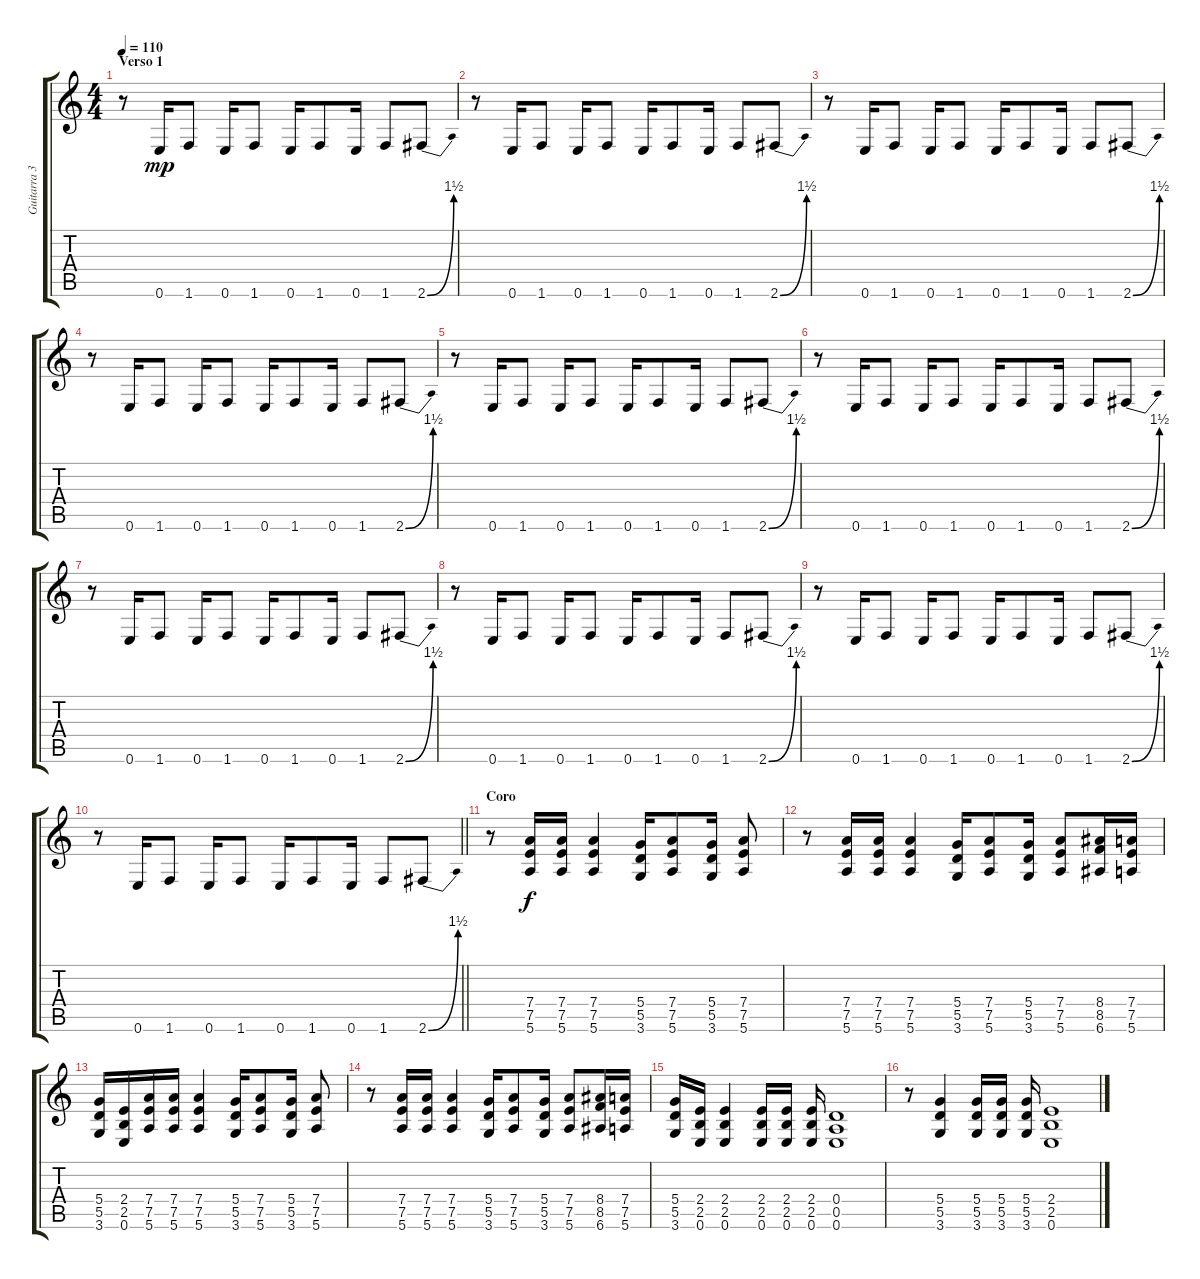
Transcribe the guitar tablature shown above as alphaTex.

\track ("Guitarra 3" "Guitarra 3") {instrument distortionguitar}
\staff {score tabs}
\tuning (E4 B3 G3 D3 A2 E2) {hide}
\ts (4 4)
\section ("" "Verso 1")
\tempo 110
\clef g2
\ks c
r.8{dy mf} 0.6.16{dy mp} 1.6.8 0.6.16 1.6.8 0.6.16 1.6.8 0.6.16 1.6.8 2.6{be (bend 0 0 60 6)}.8 |
r.8 0.6.16 1.6.8 0.6.16 1.6.8 0.6.16 1.6.8 0.6.16 1.6.8 2.6{be (bend 0 0 60 6)}.8 |
r.8 0.6.16 1.6.8 0.6.16 1.6.8 0.6.16 1.6.8 0.6.16 1.6.8 2.6{be (bend 0 0 60 6)}.8 |
r.8 0.6.16 1.6.8 0.6.16 1.6.8 0.6.16 1.6.8 0.6.16 1.6.8 2.6{be (bend 0 0 60 6)}.8 |
r.8 0.6.16 1.6.8 0.6.16 1.6.8 0.6.16 1.6.8 0.6.16 1.6.8 2.6{be (bend 0 0 60 6)}.8 |
r.8 0.6.16 1.6.8 0.6.16 1.6.8 0.6.16 1.6.8 0.6.16 1.6.8 2.6{be (bend 0 0 60 6)}.8 |
r.8 0.6.16 1.6.8 0.6.16 1.6.8 0.6.16 1.6.8 0.6.16 1.6.8 2.6{be (bend 0 0 60 6)}.8 |
r.8 0.6.16 1.6.8 0.6.16 1.6.8 0.6.16 1.6.8 0.6.16 1.6.8 2.6{be (bend 0 0 60 6)}.8 |
r.8 0.6.16 1.6.8 0.6.16 1.6.8 0.6.16 1.6.8 0.6.16 1.6.8 2.6{be (bend 0 0 60 6)}.8 |
\barLineRight lightlight
r.8 0.6.16 1.6.8 0.6.16 1.6.8 0.6.16 1.6.8 0.6.16 1.6.8 2.6{be (bend 0 0 60 6)}.8 |
\section ("" "Coro")
r.8 (7.4 7.5 5.6).16{dy f} (7.4 7.5 5.6).16 (7.4 7.5 5.6).4 (5.4 5.5 3.6).16 (7.4 7.5 5.6).8 (5.4 5.5 3.6).16 (7.4 7.5 5.6).8 |
r.8 (7.4 7.5 5.6).16 (7.4 7.5 5.6).16 (7.4 7.5 5.6).4 (5.4 5.5 3.6).16 (7.4 7.5 5.6).8 (5.4 5.5 3.6).16 (7.4 7.5 5.6).8 (8.4 8.5 6.6).16 (7.4 7.5 5.6).16 |
(5.4 5.5 3.6).16 (2.4 2.5 0.6).16 (7.4 7.5 5.6).16 (7.4 7.5 5.6).16 (7.4 7.5 5.6).4 (5.4 5.5 3.6).16 (7.4 7.5 5.6).8 (5.4 5.5 3.6).16 (7.4 7.5 5.6).8 |
r.8 (7.4 7.5 5.6).16 (7.4 7.5 5.6).16 (7.4 7.5 5.6).4 (5.4 5.5 3.6).16 (7.4 7.5 5.6).8 (5.4 5.5 3.6).16 (7.4 7.5 5.6).8 (8.4 8.5 6.6).16 (7.4 7.5 5.6).16 |
(5.4 5.5 3.6).16 (2.4 2.5 0.6).16 (2.4 2.5 0.6).4 (2.4 2.5 0.6).16 (2.4 2.5 0.6).16 (2.4 2.5 0.6).16 (0.4 0.5 0.6).1 |
r.8 (5.4 5.5 3.6).4 (5.4 5.5 3.6).16 (5.4 5.5 3.6).16 (5.4 5.5 3.6).16 (2.4 2.5 0.6).1
